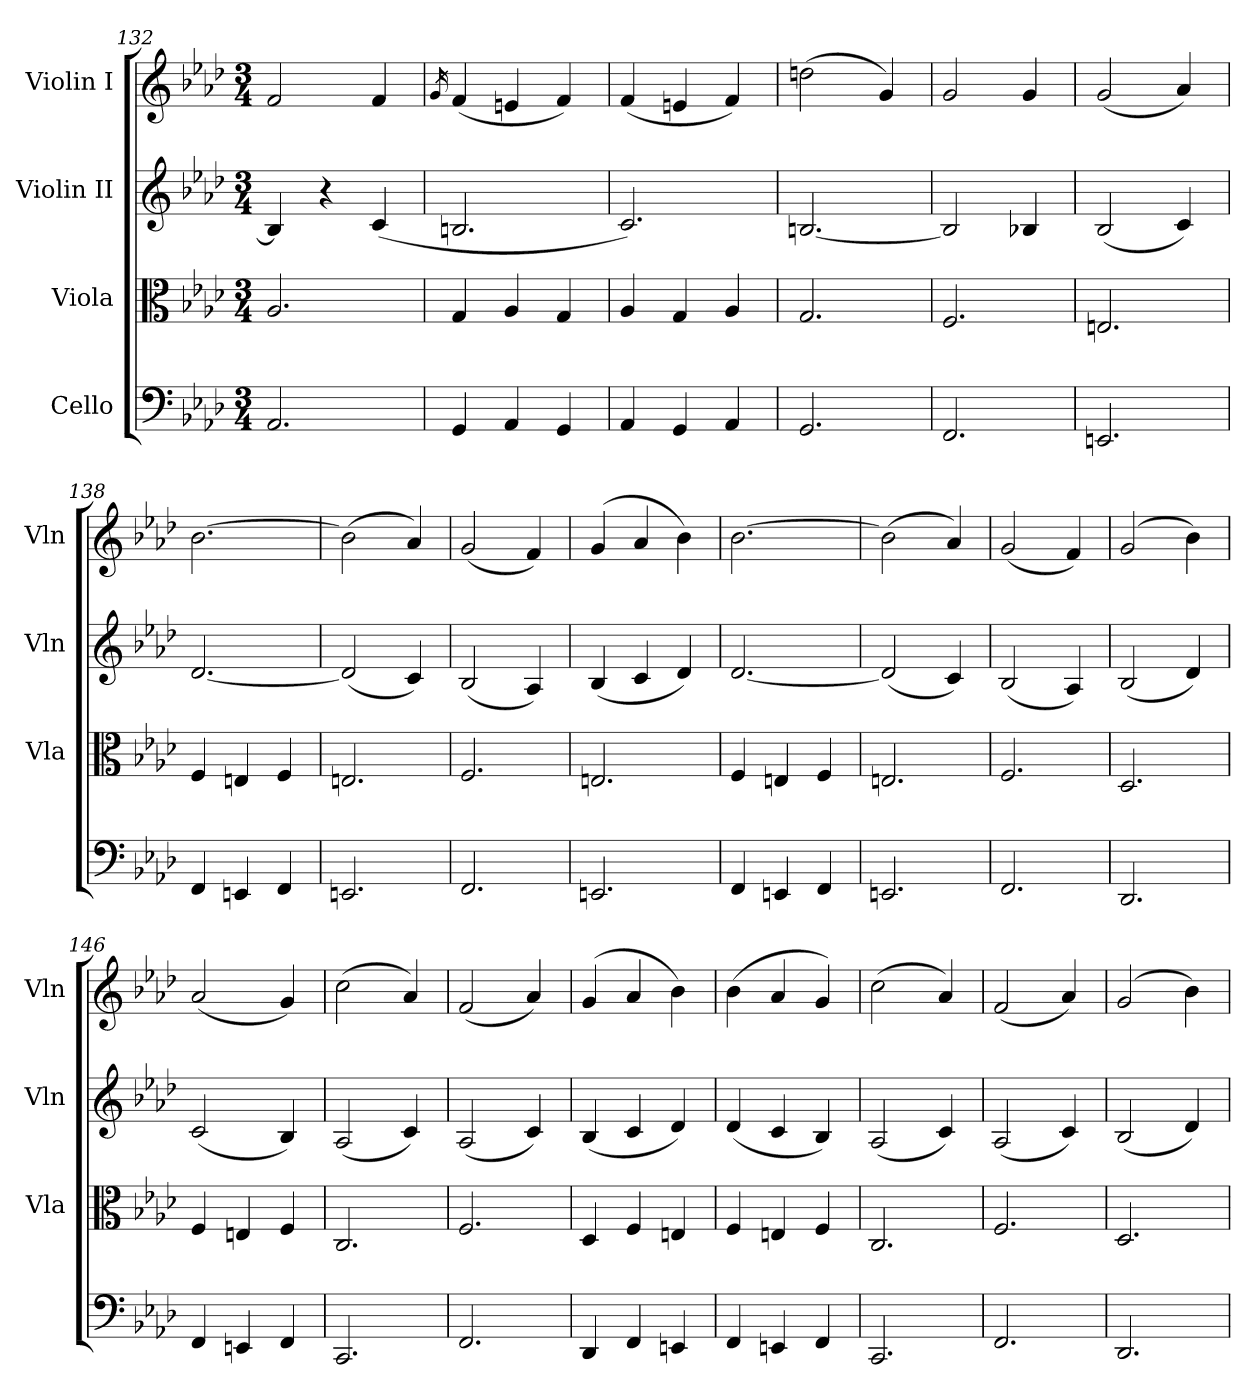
**kern	**kern	**kern	**kern
*part4	*part3	*part2	*part1
*staff4	*staff3	*staff2	*staff1
*I"Cello	*I"Viola	*I"Violin II	*I"Violin I
*	*I'Vla	*I'Vln	*I'Vln
*clefF4	*clefC3	*clefG2	*clefG2
*k[b-e-a-d-]	*k[b-e-a-d-]	*k[b-e-a-d-]	*k[b-e-a-d-]
*M3/4	*M3/4	*M3/4	*M3/4
=132	=132	=132	=132
2.AA-/	2.A-/	4B/]	2f/
.	.	4r	.
.	.	(>4c/	4f/
=133	=133	=133	=133
.	.	.	16qg/
4GG/	4G/	2.Bn/	(<4f/
4AA-/	4A-/	.	4en/
4GG/	4G/	.	4f/)
=134	=134	=134	=134
4AA-/	4A-/	2.c/)	(<4f/
4GG/	4G/	.	4en/
4AA-/	4A-/	.	4f/)
=135	=135	=135	=135
2.GG/	2.G/	[2.Bn/	(>2ddn\
.	.	.	4g/)
=136	=136	=136	=136
2.FF/	2.F/	2B/]	2g/
.	.	4B-X/	4g/
=137	=137	=137	=137
2.EEn/	2.En/	(<2B-/	(<2g/
.	.	4c/)	4a-/)
=138	=138	=138	=138
4FF/	4F/	[2.d-/	[2.b-\
4EEn/	4En/	.	.
4FF/	4F/	.	.
=139	=139	=139	=139
2.EEn/	2.En/	(<2d-/]	(>2b-\]
.	.	4c/)	4a-/)
=140	=140	=140	=140
2.FF/	2.F/	(<2B-/	(<2g/
.	.	4A-/)	4f/)
=141	=141	=141	=141
2.EEn/	2.En/	(<4B-/	(>4g/
.	.	4c/	4a-/
.	.	4d-/)	4b-\)
=142	=142	=142	=142
4FF/	4F/	[2.d-/	[2.b-\
4EEn/	4En/	.	.
4FF/	4F/	.	.
=143	=143	=143	=143
2.EEn/	2.En/	(<2d-/]	(>2b-\]
.	.	4c/)	4a-/)
=144	=144	=144	=144
2.FF/	2.F/	(<2B-/	(<2g/
.	.	4A-/)	4f/)
=145	=145	=145	=145
2.DD-/	2.D-/	(<2B-/	(>2g/
.	.	4d-/)	4b-\)
=146	=146	=146	=146
4FF/	4F/	(<2c/	(<2a-/
4EEn/	4En/	.	.
4FF/	4F/	4B-/)	4g/)
!!LO:LB:g=z
=147	=147	=147	=147
2.CC/	2.C/	(<2A-/	(>2cc\
.	.	4c/)	4a-/)
=148	=148	=148	=148
2.FF/	2.F/	(<2A-/	(<2f/
.	.	4c/)	4a-/)
=149	=149	=149	=149
4DD-/	4D-/	(<4B-/	(>4g/
4FF/	4F/	4c/	4a-/
4EEn/	4En/	4d-/)	4b-\)
=150	=150	=150	=150
4FF/	4F/	(<4d-/	(>4b-\
4EEn/	4En/	4c/	4a-/
4FF/	4F/	4B-/)	4g/)
=151	=151	=151	=151
2.CC/	2.C/	(<2A-/	(>2cc\
.	.	4c/)	4a-/)
=152	=152	=152	=152
2.FF/	2.F/	(<2A-/	(<2f/
.	.	4c/)	4a-/)
=153	=153	=153	=153
2.DD-/	2.D-/	(<2B-/	(>2g/
.	.	4d-/)	4b-\)
=	=	=	=
*-	*-	*-	*-
